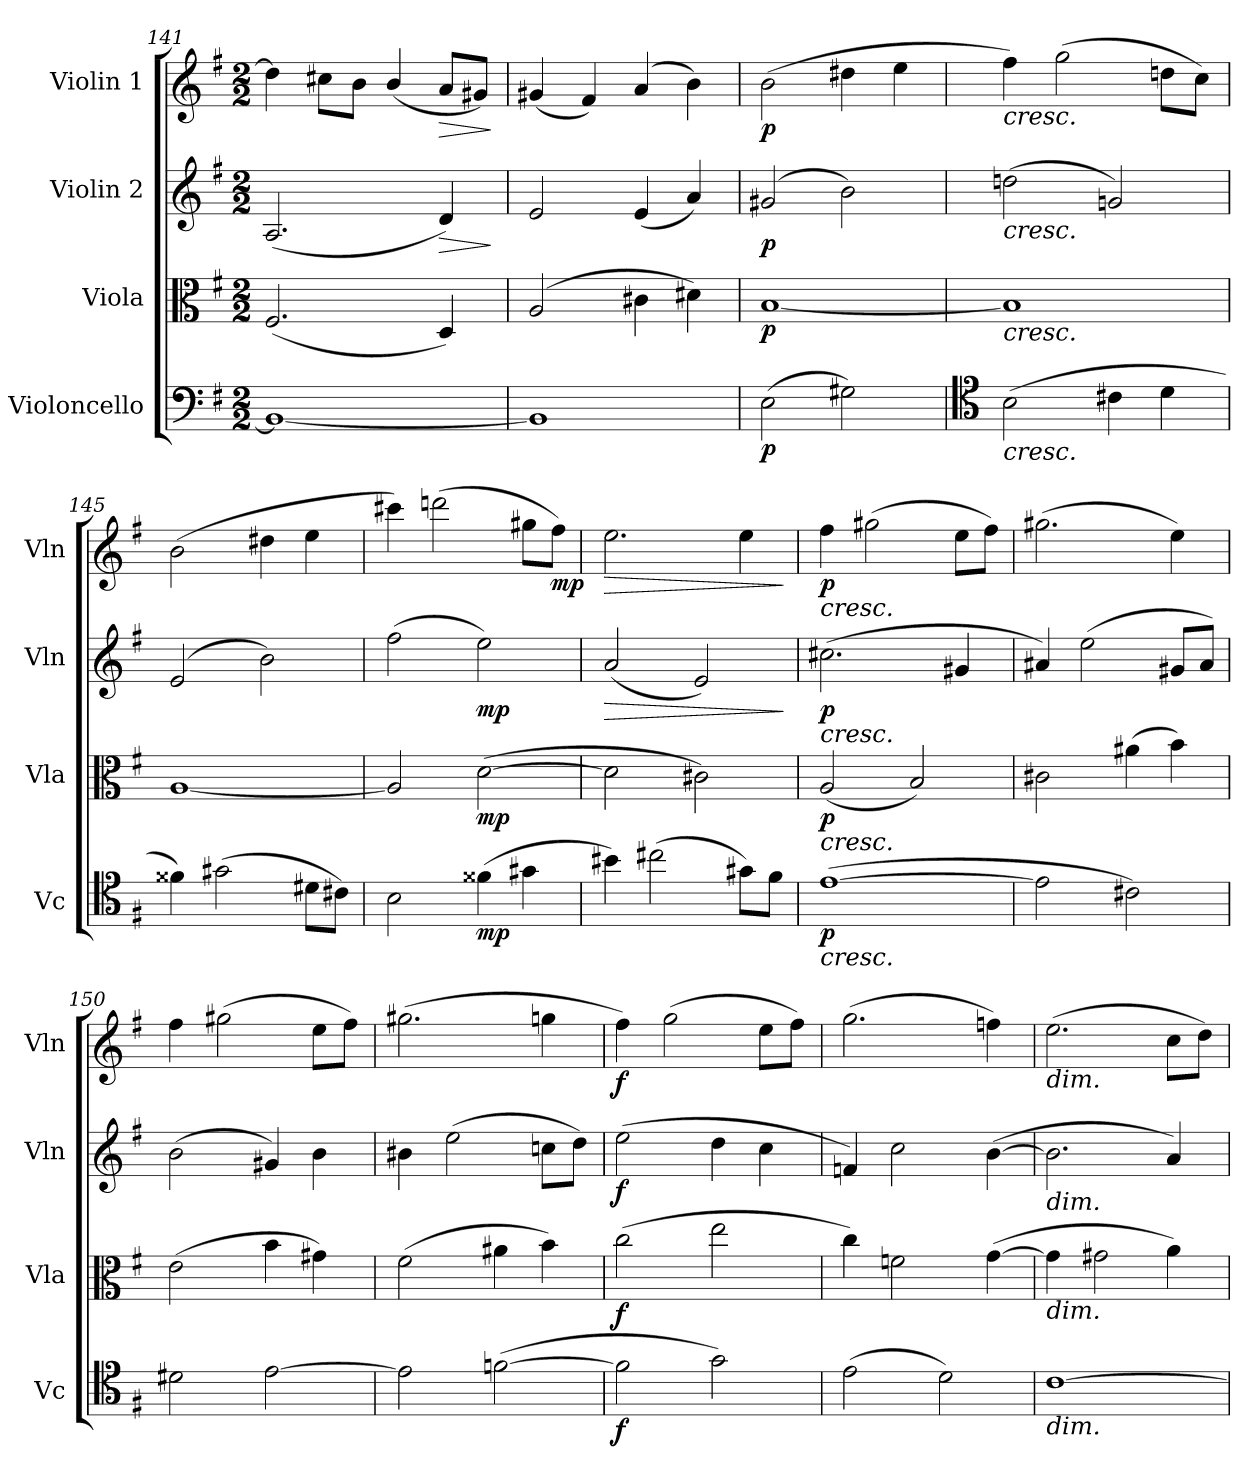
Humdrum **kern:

**kern	**dynam	**kern	**dynam	**kern	**dynam	**kern	**dynam
*part4	*part4	*part3	*part3	*part2	*part2	*part1	*part1
*staff4	*staff4	*staff3	*staff3	*staff2	*staff2	*staff1	*staff1
*I"Violoncello	*	*I"Viola	*	*I"Violin 2	*	*I"Violin 1	*
*I'Vc	*	*I'Vla	*	*I'Vln	*	*I'Vln	*
*clefF4	*	*clefC3	*	*clefG2	*	*clefG2	*
*k[f#]	*	*k[f#]	*	*k[f#]	*	*k[f#]	*
*M2/2	*	*M2/2	*	*M2/2	*	*M2/2	*
=141	=141	=141	=141	=141	=141	=141	=141
*^	*	*	*	*	*	*	*
1BB_	2.ryy	.	(<2.F#/	.	(<2.A/	.	4dd\]	.
.	.	.	.	.	.	.	8cc#X\L	.
.	.	.	.	.	.	.	8b\J	.
.	.	.	.	.	.	.	(<4b/	.
!	!	!	!	!	!	!LO:HP:b	!	!LO:HP:b
.	4ryy	.	4D/)	.	4d/)	>	8a/L	>
.	.	.	.	.	.	.	8g#X/J)	.
*v	*v	*	*	*	*	*	*	*
.	.	.	.	.	]	.	]
=142	=142	=142	=142	=142	=142	=142	=142
1BB]	.	(>2A/	.	2e/	.	(<4g#X/	.
.	.	.	.	.	.	4f#/)	.
.	.	4c#X\	.	(<4e/	.	(>4a/	.
.	.	4d#X\)	.	4a/)	.	4b\)	.
!!LO:LB:g=z
=143	=143	=143	=143	=143	=143	=143	=143
!	!LO:DY:b	!	!LO:DY:b	!	!LO:DY:b	!	!LO:DY:b
(>2E\	p	[1B	p	(>2g#X/	p	(>2b\	p
2G#X\)	.	.	.	2b\)	.	4dd#X\	.
.	.	.	.	.	.	4ee\	.
=144	=144	=144	=144	=144	=144	=144	=144
*clefC4	*	*	*	*	*	*	*
!	!	!	!	!	!	!LO:TX:b:i:t=cresc.	!
!	!	!	!	!LO:TX:b:i:t=cresc.	!	!	!
!	!	!LO:TX:b:i:t=cresc.	!	!	!	!	!
!LO:TX:b:i:t=cresc.	!	!	!	!	!	!	!
(>2B\	.	1B]	.	(>2ddni\	.	4ff#\)	.
.	.	.	.	.	.	(>2gg\	.
4c#X\	.	.	.	2gn/)	.	.	.
4d\	.	.	.	.	.	8ddn\L	.
.	.	.	.	.	.	8cc\J)	.
=145	=145	=145	=145	=145	=145	=145	=145
4f##X\)	.	[1A	.	(>2e/	.	(>2b\	.
(>2g#X\	.	.	.	.	.	.	.
.	.	.	.	2b\)	.	4dd#X\	.
8d#X\L	.	.	.	.	.	4ee\	.
8c#X\J)	.	.	.	.	.	.	.
=146	=146	=146	=146	=146	=146	=146	=146
2B\	.	2A/]	.	(>2ff#\	.	4ccc#X\)	.
.	.	.	.	.	.	(>2dddn\	.
!	!LO:DY:b	!	!LO:DY:b	!	!LO:DY:b	!	!
(>4f##X\	mp	(>[2d\	mp	2ee\)	mp	.	.
4g#X\	.	.	.	.	.	8gg#X\L	.
!	!	!	!	!	!	!	!LO:DY:b
.	.	.	.	.	.	8ff#\J)	mp
=147	=147	=147	=147	=147	=147	=147	=147
!	!	!	!	!	!LO:HP:b	!	!LO:HP:b
4b#X\)	.	2d\]	.	(<2a/	>	2.ee\	>
(>2cc#X\	.	.	.	.	.	.	.
.	.	2c#X\)	.	2e/)	.	.	.
8g#X\L)	.	.	.	.	.	4ee\	.
8f#\J	.	.	.	.	.	.	.
.	.	.	.	.	]	.	]
!!LO:LB:g=z
=148	=148	=148	=148	=148	=148	=148	=148
!	!	!	!	!	!	!LO:TX:b:i:t=cresc.	!
!	!	!	!	!LO:TX:b:i:t=cresc.	!	!	!
!	!	!LO:TX:b:i:t=cresc.	!	!	!	!	!
!LO:TX:b:i:t=cresc.	!	!	!	!	!	!	!
!	!LO:DY:b	!	!LO:DY:b	!	!LO:DY:b	!	!LO:DY:b
(>[1e	p	(<2A/	p	(>2.cc#X\	p	4ff#\	p
.	.	.	.	.	.	(>2gg#X\	.
.	.	2B/)	.	.	.	.	.
.	.	.	.	4g#X/	.	8ee\L	.
.	.	.	.	.	.	8ff#\J)	.
=149	=149	=149	=149	=149	=149	=149	=149
2e\]	.	2c#X\	.	4a#X/)	.	(>2.gg#X\	.
.	.	.	.	(>2ee\	.	.	.
2c#X\)	.	(>4a#X\	.	.	.	.	.
.	.	4b\)	.	8g#X/L	.	4ee\)	.
.	.	.	.	8a#/J)	.	.	.
=150	=150	=150	=150	=150	=150	=150	=150
2d#X\	.	(>2e\	.	(>2b\	.	4ff#\	.
.	.	.	.	.	.	(>2gg#X\	.
[2e\	.	4b\	.	4g#X/)	.	.	.
.	.	4g#X\)	.	4b\	.	8ee\L	.
.	.	.	.	.	.	8ff#\J)	.
=151	=151	=151	=151	=151	=151	=151	=151
2e\]	.	(>2f#\	.	4b#X\	.	(>2.gg#X\	.
.	.	.	.	(>2ee\	.	.	.
(>[2fn\	.	4a#X\	.	.	.	.	.
.	.	4b\)	.	8ccni\L	.	4ggn\	.
.	.	.	.	8dd\J)	.	.	.
=152	=152	=152	=152	=152	=152	=152	=152
!	!LO:DY:b	!	!LO:DY:b	!	!LO:DY:b	!	!LO:DY:b
2fn\]	f	(>2cc\	f	(>2ee\	f	4ff#\)	f
.	.	.	.	.	.	(>2gg\	.
2g\)	.	2ee\	.	4dd\	.	.	.
.	.	.	.	4cc\	.	8ee\L	.
.	.	.	.	.	.	8ff#\J)	.
!!LO:PB:g=z
=153	=153	=153	=153	=153	=153	=153	=153
(>2e\	.	4cc\)	.	4fn/)	.	(>2.gg\	.
.	.	2fn\	.	2cc\	.	.	.
2d\)	.	.	.	.	.	.	.
.	.	(>[4g\	.	(>[4b\	.	4ffn\)	.
=154	=154	=154	=154	=154	=154	=154	=154
!	!	!	!	!	!	!LO:TX:b:i:t=dim.	!
!	!	!	!	!LO:TX:b:i:t=dim.	!	!	!
!	!	!LO:TX:b:i:t=dim.	!	!	!	!	!
!LO:TX:b:i:t=dim.	!	!	!	!	!	!	!
[1c	.	4g\]	.	2.b\]	.	(>2.ee\	.
.	.	2g#X\	.	.	.	.	.
.	.	4a\)	.	4a/)	.	8cc\L	.
.	.	.	.	.	.	8dd\J)	.
=	=	=	=	=	=	=	=
*-	*-	*-	*-	*-	*-	*-	*-
